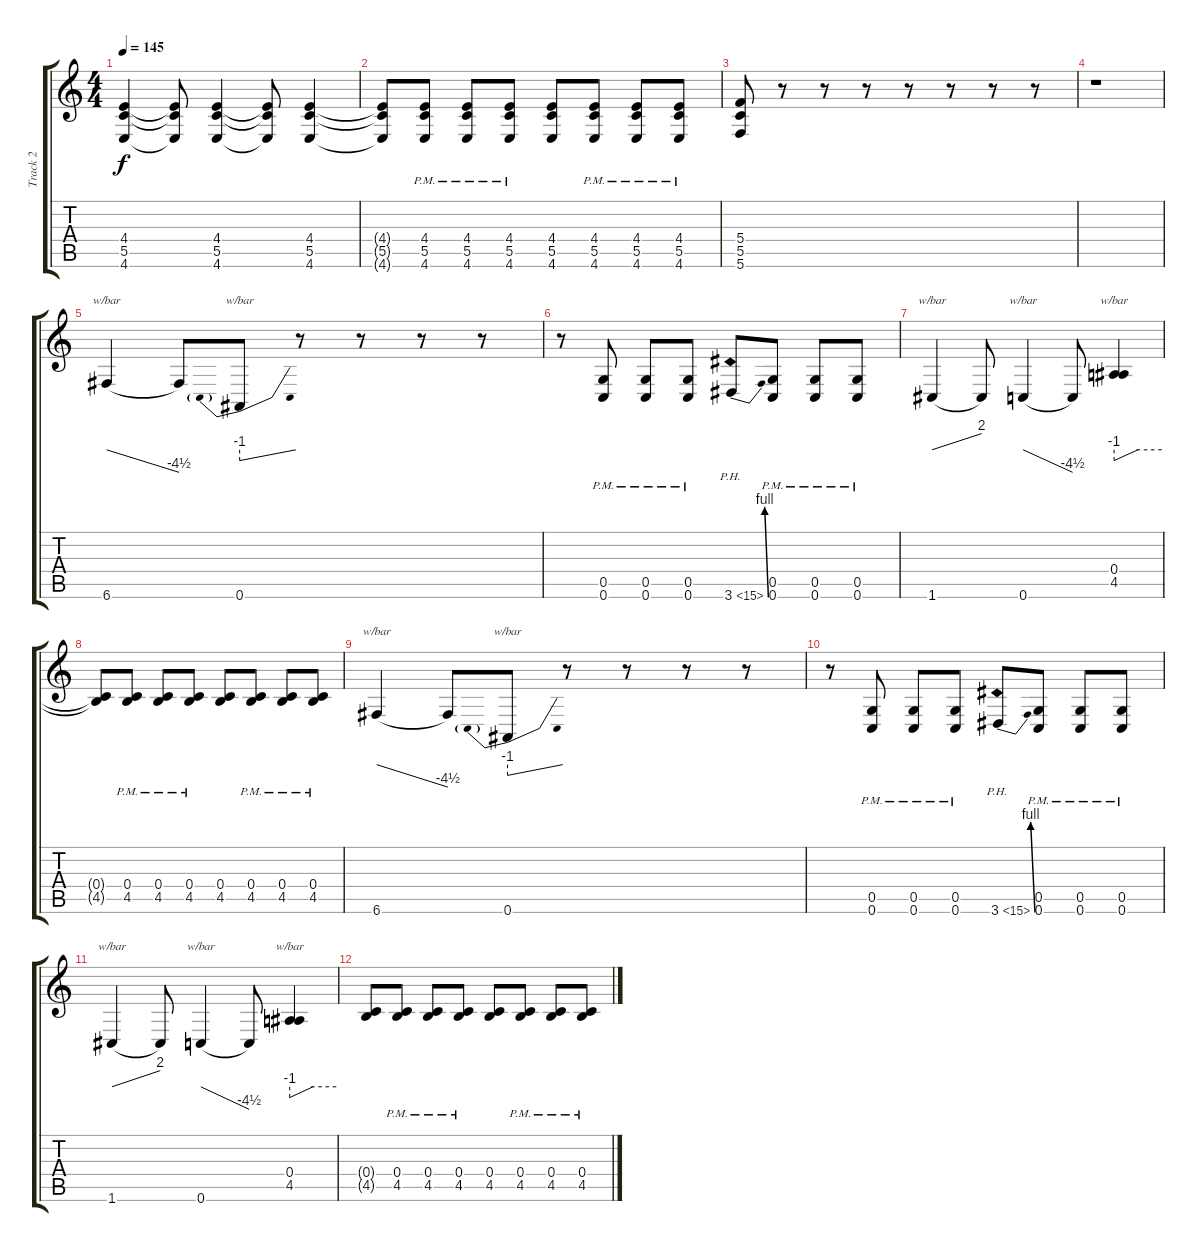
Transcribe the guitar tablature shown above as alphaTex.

\track ("Track 2" "Track 2") {instrument overdrivenguitar}
\staff {score tabs}
\tuning (D4 A3 F3 C3 G2 C2) {hide}
\ts (4 4)
\tempo 145
\clef g2
\ks c
(4.4 5.5 4.6).4{dy f} (4.4{t} 5.5{t} 4.6{t}).8 (4.4 5.5 4.6).4 (4.4{t} 5.5{t} 4.6{t}).8 (4.4 5.5 4.6).4 |
(4.4{t} 5.5{t} 4.6{t}).8 (4.4{pm} 5.5{pm} 4.6{pm}).8 (4.4{pm} 5.5{pm} 4.6{pm}).8 (4.4{pm} 5.5{pm} 4.6{pm}).8 (4.4 5.5 4.6).8 (4.4{pm} 5.5{pm} 4.6{pm}).8 (4.4{pm} 5.5{pm} 4.6{pm}).8 (4.4{pm} 5.5{pm} 4.6{pm}).8 |
(5.4 5.5 5.6).8 r.8 r.8 r.8 r.8 r.8 r.8 r.8 |
r.1 |
6.6.4{tbe (dive default 0 0 60 -18)} 6.6{t}.8 0.6.8{tbe (predivedive default 0 -4 60 0)} r.8 r.8 r.8 r.8 |
r.8 (0.5{pm} 0.6{pm}).8 (0.5{pm} 0.6{pm}).8 (0.5{pm} 0.6{pm}).8 3.6{be (bend 0 0 60 4) ph 12}.8 (0.5{pm} 0.6{pm}).8 (0.5{pm} 0.6{pm}).8 (0.5{pm} 0.6{pm}).8 |
1.6.4{tbe (dive default 0 0 60 8)} 1.6{t}.8 0.6.4{tbe (dive default 0 0 60 -18)} 0.6{t}.8 (0.4 4.5).4{tbe (custom default 0 -4 30 0 60 0)} |
(0.4{t} 4.5{t}).8 (0.4{pm} 4.5{pm}).8 (0.4{pm} 4.5{pm}).8 (0.4{pm} 4.5{pm}).8 (0.4 4.5).8 (0.4{pm} 4.5{pm}).8 (0.4{pm} 4.5{pm}).8 (0.4{pm} 4.5{pm}).8 |
6.6.4{tbe (dive default 0 0 60 -18)} 6.6{t}.8 0.6.8{tbe (predivedive default 0 -4 60 0)} r.8 r.8 r.8 r.8 |
r.8 (0.5{pm} 0.6{pm}).8 (0.5{pm} 0.6{pm}).8 (0.5{pm} 0.6{pm}).8 3.6{be (bend 0 0 60 4) ph 12}.8 (0.5{pm} 0.6{pm}).8 (0.5{pm} 0.6{pm}).8 (0.5{pm} 0.6{pm}).8 |
1.6.4{tbe (dive default 0 0 60 8)} 1.6{t}.8 0.6.4{tbe (dive default 0 0 60 -18)} 0.6{t}.8 (0.4 4.5).4{tbe (custom default 0 -4 30 0 60 0)} |
(0.4{t} 4.5{t}).8 (0.4{pm} 4.5{pm}).8 (0.4{pm} 4.5{pm}).8 (0.4{pm} 4.5{pm}).8 (0.4 4.5).8 (0.4{pm} 4.5{pm}).8 (0.4{pm} 4.5{pm}).8 (0.4{pm} 4.5{pm}).8
